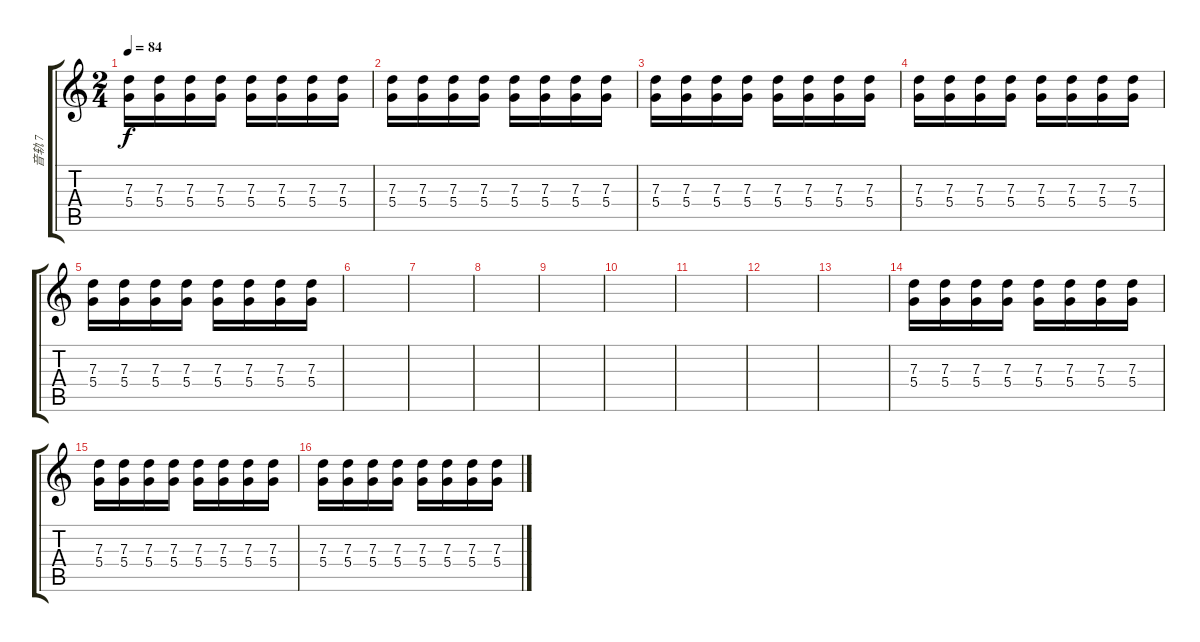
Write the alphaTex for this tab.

\track ("音轨 7" "音轨 7") {instrument acousticguitarsteel}
\staff {score tabs}
\tuning (E4 B3 G3 D3 A2 E2) {hide}
\ts (2 4)
\tempo 84
\clef g2
\ks c
(7.3 5.4).16{dy f} (7.3 5.4).16 (7.3 5.4).16 (7.3 5.4).16 (7.3 5.4).16 (7.3 5.4).16 (7.3 5.4).16 (7.3 5.4).16 |
(7.3 5.4).16 (7.3 5.4).16 (7.3 5.4).16 (7.3 5.4).16 (7.3 5.4).16 (7.3 5.4).16 (7.3 5.4).16 (7.3 5.4).16 |
(7.3 5.4).16 (7.3 5.4).16 (7.3 5.4).16 (7.3 5.4).16 (7.3 5.4).16 (7.3 5.4).16 (7.3 5.4).16 (7.3 5.4).16 |
(7.3 5.4).16 (7.3 5.4).16 (7.3 5.4).16 (7.3 5.4).16 (7.3 5.4).16 (7.3 5.4).16 (7.3 5.4).16 (7.3 5.4).16 |
(7.3 5.4).16 (7.3 5.4).16 (7.3 5.4).16 (7.3 5.4).16 (7.3 5.4).16 (7.3 5.4).16 (7.3 5.4).16 (7.3 5.4).16 |
|
|
|
|
|
|
|
|
(7.3 5.4).16 (7.3 5.4).16 (7.3 5.4).16 (7.3 5.4).16 (7.3 5.4).16 (7.3 5.4).16 (7.3 5.4).16 (7.3 5.4).16 |
(7.3 5.4).16 (7.3 5.4).16 (7.3 5.4).16 (7.3 5.4).16 (7.3 5.4).16 (7.3 5.4).16 (7.3 5.4).16 (7.3 5.4).16 |
(7.3 5.4).16 (7.3 5.4).16 (7.3 5.4).16 (7.3 5.4).16 (7.3 5.4).16 (7.3 5.4).16 (7.3 5.4).16 (7.3 5.4).16
